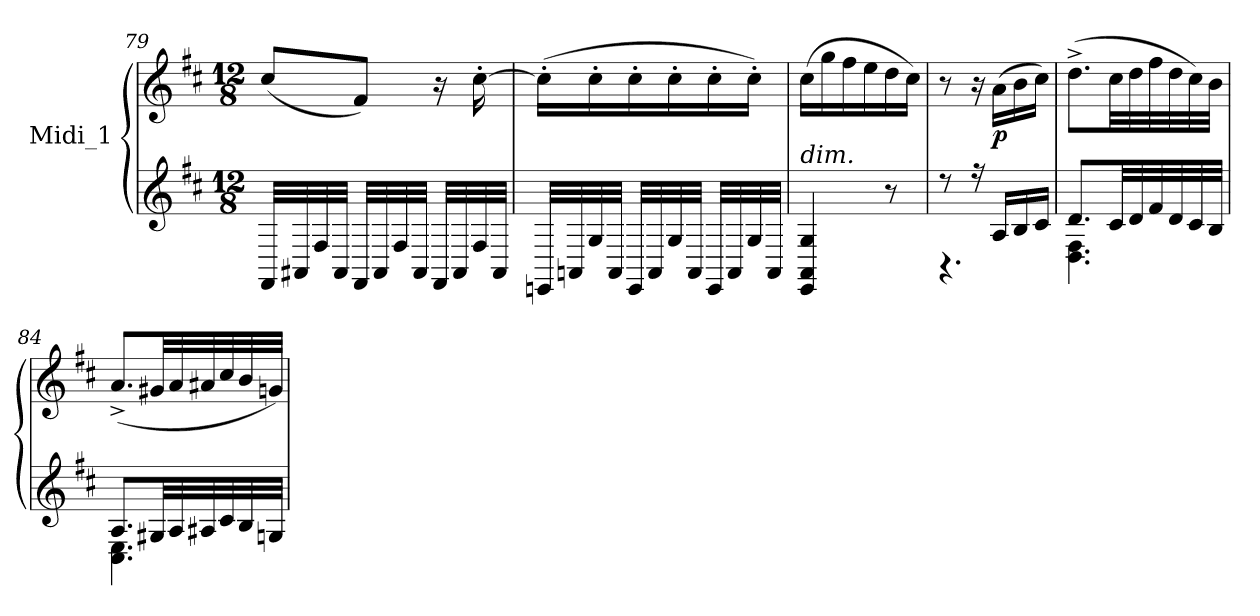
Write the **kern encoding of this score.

**kern	**kern	**dynam
*part1	*part1	*part1
*staff2	*staff1	*staff1/2
*I"Midi_1	*	*
!!LO:PB:g=z
*clefG2	*clefG2	*
*k[f#c#]	*k[f#c#]	*
*D:	*D:	*
*M12/8	*M12/8	*
=79	=79	=79
32FF#/LLL	(8cc#/L	.
32AA#X/	.	.
32F#/	.	.
32AA#/JJJ	.	.
32FF#/LLL	8f#/J)	.
32AA#/	.	.
32F#/	.	.
32AA#/JJJ	.	.
32FF#/LLL	16r	.
32AA#/	.	.
32F#/	[16cc#'\	.
32AA#/JJJ	.	.
!!LO:LB:g=z
=80	=80	=80
*	*MM75	*
*^	*	*
32EEni/LLL	4ryy	(>16cc#'\LL]	.
32AAni/	.	.	.
32G/	.	16cc#'\	.
32AA/JJJ	.	.	.
32EE/LLL	.	16cc#'\	.
32AA/	.	.	.
32G/	.	16cc#'\	.
32AA/JJJ	.	.	.
32EE/LLL	8ryy	16cc#'\	.
32AA/	.	.	.
32G/	.	16cc#'\JJ)	.
32AA/JJJ	.	.	.
=81	=81	=81	=81
!LO:TX:a:i:t=dim.	!	!	!
4EE/ 4AA/ 4G/	4ryy	(>16cc#\LL	.
.	.	16gg\	.
.	.	16ff#\	.
.	.	16ee\	.
8r	8ryy	16dd\	.
.	.	16cc#\JJ)	.
=82	=82	=82	=82
8r	4.r	8r	.
16r	.	16r	.
!	!	!	!LO:DY:b
16A/LL	.	(>16a\LL	p
16B/	.	16b\	.
16c#/JJ	.	16cc#\JJ)	.
=83	=83	=83	=83
8.d/L	4.D\ 4.F#\	(>8.dd^\L	.
32c#/LL	.	32cc#\LL	.
32d/	.	32dd\	.
32f#/	.	32ff#\	.
32d/	.	32dd\	.
32c#/	.	32cc#\)	.
32B/JJJ	.	32b\JJJ	.
!!LO:LB:g=z
=84	=84	=84	=84
8.A/L	4.C#\ 4.E\	(8.a^/L	.
32G#X/LL	.	32g#X/LL	.
32A/	.	32a/	.
32A#X/	.	32a#X/	.
32c#/	.	32cc#/	.
32B/	.	32b/	.
32Gn/JJJ	.	32gn/JJJ)	.
*v	*v	*	*
=	=	=
*-	*-	*-
